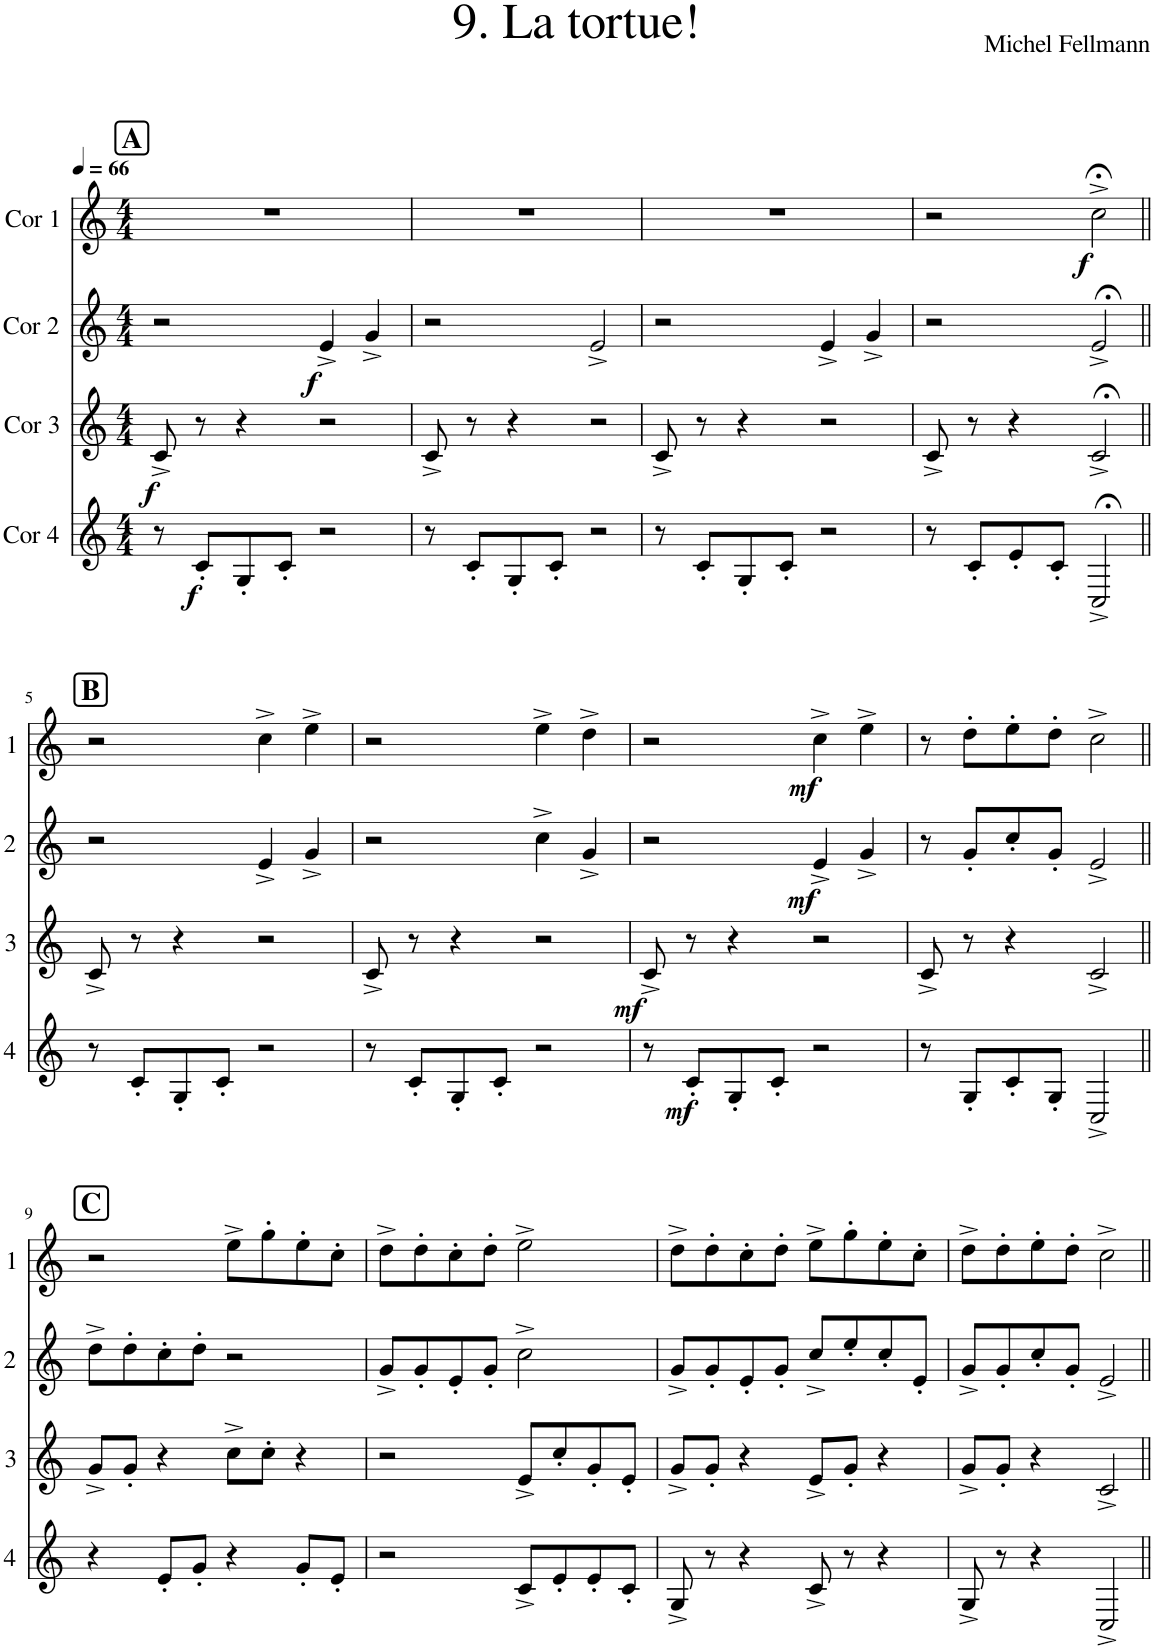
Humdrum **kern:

**kern	**dynam	**kern	**dynam	**kern	**dynam	**kern	**dynam
*part4	*part4	*part3	*part3	*part2	*part2	*part1	*part1
*staff4	*staff4	*staff3	*staff3	*staff2	*staff2	*staff1	*staff1
*I"Cor 4	*	*I"Cor 3	*	*I"Cor 2	*	*I"Cor 1	*
*clefG2	*	*clefG2	*	*clefG2	*	*clefG2	*
*Trd4c7	*	*Trd4c7	*	*Trd4c7	*	*Trd4c7	*
*k[]	*	*k[]	*	*k[]	*	*k[]	*
*M4/4	*	*M4/4	*	*M4/4	*	*M4/4	*
*MM66	*	*MM66	*	*MM66	*	*MM66	*
!!LO:REH:place=s1:a:B:cj:fs=14:t=A
=1	=1	=1	=1	=1	=1	=1	=1
!	!	!	!LO:DY:b	!	!	!	!
8r	.	8c^/	f	2r	.	1r	.
!	!LO:DY:b	!	!	!	!	!	!
8c'/L	f	8r	.	.	.	.	.
8G'/	.	4r	.	.	.	.	.
8c'/J	.	.	.	.	.	.	.
!	!	!	!	!	!LO:DY:b	!	!
2r	.	2r	.	4e^/	f	.	.
.	.	.	.	4g^/	.	.	.
=2	=2	=2	=2	=2	=2	=2	=2
8r	.	8c^/	.	2r	.	1r	.
8c'/L	.	8r	.	.	.	.	.
8G'/	.	4r	.	.	.	.	.
8c'/J	.	.	.	.	.	.	.
2r	.	2r	.	2e^/	.	.	.
=3	=3	=3	=3	=3	=3	=3	=3
8r	.	8c^/	.	2r	.	1r	.
8c'/L	.	8r	.	.	.	.	.
8G'/	.	4r	.	.	.	.	.
8c'/J	.	.	.	.	.	.	.
2r	.	2r	.	4e^/	.	.	.
.	.	.	.	4g^/	.	.	.
=4	=4	=4	=4	=4	=4	=4	=4
8r	.	8c^/	.	2r	.	2r	.
8c'/L	.	8r	.	.	.	.	.
8e'/	.	4r	.	.	.	.	.
8c'/J	.	.	.	.	.	.	.
!	!	!	!	!	!	!	!LO:DY:b
2C;<^/	.	2c;<^/	.	2e;<^/	.	2cc;<^\	f
!!LO:LB:g=z
!!LO:REH:place=s1:a:B:cj:fs=14:t=B
=5||	=5||	=5||	=5||	=5||	=5||	=5||	=5||
8r	.	8c^/	.	2r	.	2r	.
8c'/L	.	8r	.	.	.	.	.
8G'/	.	4r	.	.	.	.	.
8c'/J	.	.	.	.	.	.	.
2r	.	2r	.	4e^/	.	4cc^\	.
.	.	.	.	4g^/	.	4ee^\	.
=6	=6	=6	=6	=6	=6	=6	=6
8r	.	8c^/	.	2r	.	2r	.
8c'/L	.	8r	.	.	.	.	.
8G'/	.	4r	.	.	.	.	.
8c'/J	.	.	.	.	.	.	.
2r	.	2r	.	4cc^\	.	4ee^\	.
.	.	.	.	4g^/	.	4dd^\	.
=7	=7	=7	=7	=7	=7	=7	=7
!	!	!	!LO:DY:b	!	!	!	!
8r	.	8c^/	mf	2r	.	2r	.
!	!LO:DY:b	!	!	!	!	!	!
8c'/L	mf	8r	.	.	.	.	.
8G'/	.	4r	.	.	.	.	.
8c'/J	.	.	.	.	.	.	.
!	!	!	!	!	!LO:DY:b	!	!LO:DY:b
2r	.	2r	.	4e^/	mf	4cc^\	mf
.	.	.	.	4g^/	.	4ee^\	.
=8	=8	=8	=8	=8	=8	=8	=8
8r	.	8c^/	.	8r	.	8r	.
8G'/L	.	8r	.	8g'/L	.	8dd'\L	.
8c'/	.	4r	.	8cc'/	.	8ee'\	.
8G'/J	.	.	.	8g'/J	.	8dd'\J	.
2C^/	.	2c^/	.	2e^/	.	2cc^\	.
!!LO:LB:g=z
!!LO:REH:place=s1:a:B:cj:fs=14:t=C
=9||	=9||	=9||	=9||	=9||	=9||	=9||	=9||
4r	.	8g^/L	.	8dd^\L	.	2r	.
.	.	8g'/J	.	8dd'\	.	.	.
8e'/L	.	4r	.	8cc'\	.	.	.
8g'/J	.	.	.	8dd'\J	.	.	.
4r	.	8cc^\L	.	2r	.	8ee^\L	.
.	.	8cc'\J	.	.	.	8gg'\	.
8g'/L	.	4r	.	.	.	8ee'\	.
8e'/J	.	.	.	.	.	8cc'\J	.
=10	=10	=10	=10	=10	=10	=10	=10
2r	.	2r	.	8g^/L	.	8dd^\L	.
.	.	.	.	8g'/	.	8dd'\	.
.	.	.	.	8e'/	.	8cc'\	.
.	.	.	.	8g'/J	.	8dd'\J	.
8c^/L	.	8e^/L	.	2cc^\	.	2ee^\	.
8e'/	.	8cc'/	.	.	.	.	.
8e'/	.	8g'/	.	.	.	.	.
8c'/J	.	8e'/J	.	.	.	.	.
=11	=11	=11	=11	=11	=11	=11	=11
8G^/	.	8g^/L	.	8g^/L	.	8dd^\L	.
8r	.	8g'/J	.	8g'/	.	8dd'\	.
4r	.	4r	.	8e'/	.	8cc'\	.
.	.	.	.	8g'/J	.	8dd'\J	.
8c^/	.	8e^/L	.	8cc^/L	.	8ee^\L	.
8r	.	8g'/J	.	8ee'/	.	8gg'\	.
4r	.	4r	.	8cc'/	.	8ee'\	.
.	.	.	.	8e'/J	.	8cc'\J	.
=12	=12	=12	=12	=12	=12	=12	=12
8G^/	.	8g^/L	.	8g^/L	.	8dd^\L	.
8r	.	8g'/J	.	8g'/	.	8dd'\	.
4r	.	4r	.	8cc'/	.	8ee'\	.
.	.	.	.	8g'/J	.	8dd'\J	.
2C^/	.	2c^/	.	2e^/	.	2cc^\	.
=||	=||	=||	=||	=||	=||	=||	=||
*-	*-	*-	*-	*-	*-	*-	*-
